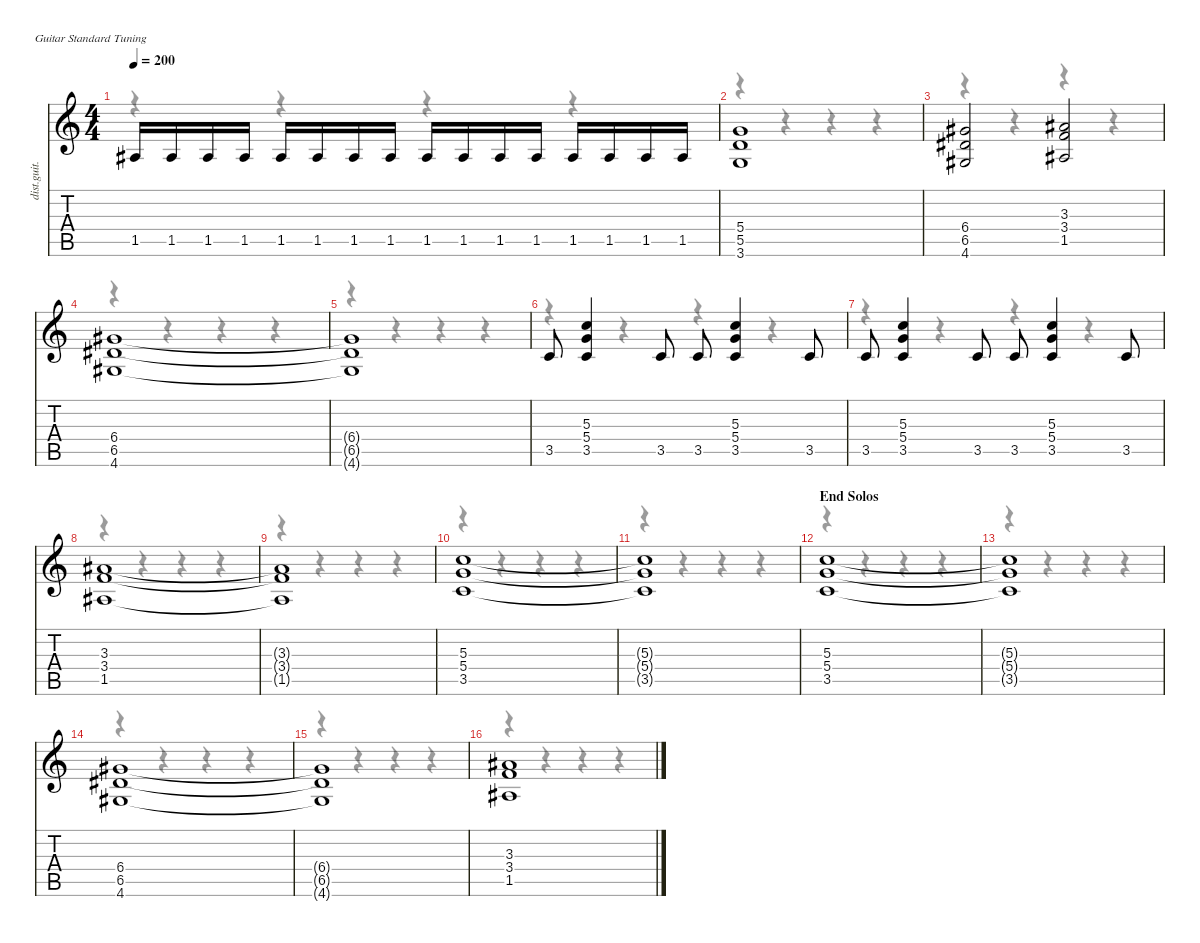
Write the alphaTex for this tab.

\hideDynamics
\bracketExtendMode nobrackets
\otherSystemsTrackNameOrientation horizontal
\track ("Guitar 2" "dist.guit.") {instrument distortionguitar}
\staff {score tabs}
\tuning (E4 B3 G3 D3 A2 E2)
\voice
\ts (4 4)
\scale
1.06434
\tempo 200
\accidentals auto
\clef g2
\ottava regular
\simile none
\ks c
1.5{acc #}.16{dy f} 1.5{acc #}.16 1.5{acc #}.16 1.5{acc #}.16 1.5{acc #}.16 1.5{acc #}.16 1.5{acc #}.16 1.5{acc #}.16 1.5{acc #}.16 1.5{acc #}.16 1.5{acc #}.16 1.5{acc #}.16 1.5{acc #}.16 1.5{acc #}.16 1.5{acc #}.16 1.5{acc #}.16 |
\scale
0.990536 (5.4 5.5 3.6).1 |
\scale
0.988574 (6.4{acc #} 6.5{acc #} 4.6{acc #}).2 (3.3{acc #} 3.4 1.5{acc #}).2 |
\section ("" "")
\scale
0.978277 (6.4{acc #} 6.5{acc #} 4.6{acc #}).1 |
\scale
0.978277 (6.4{t acc #} 6.5{t acc #} 4.6{t acc #}).1 |
\scale
1.0664 3.5.8 (5.3 5.4 3.5).4 3.5.8 3.5.8 (5.3 5.4 3.5).4 3.5.8 |
\scale
0.980336 3.5.8 (5.3 5.4 3.5).4 3.5.8 3.5.8 (5.3 5.4 3.5).4 3.5.8 |
\scale
0.980336 (3.3{acc #} 3.4 1.5{acc #}).1 |
\scale
0.980336 (3.3{t acc #} 3.4{t} 1.5{t acc #}).1 |
\scale
0.992595 (5.3 5.4 3.5).1 |
\scale
1.14191 (5.3{t} 5.4{t} 3.5{t}).1 |
\section ("" "End Solos")
\scale
0.990536 (5.3 5.4 3.5).1 |
\scale
0.990536 (5.3{t} 5.4{t} 3.5{t}).1 |
\scale
0.968469 (6.4{acc #} 6.5{acc #} 4.6{acc #}).1 |
\scale
0.990536 (6.4{t acc #} 6.5{t acc #} 4.6{t acc #}).1 |
\scale
0.968469 (3.3{acc #} 3.4 1.5{acc #}).1
\voice
\clef g2
\ottava regular
\simile none
\ks c
r.4{dy mf} r.4 r.4 r.4 |
r.4 r.4 r.4 r.4 |
r.4 r.4 r.4 r.4 |
r.4 r.4 r.4 r.4 |
r.4 r.4 r.4 r.4 |
r.4 r.4 r.4 r.4 |
r.4 r.4 r.4 r.4 |
r.4 r.4 r.4 r.4 |
r.4 r.4 r.4 r.4 |
r.4 r.4 r.4 r.4 |
r.4 r.4 r.4 r.4 |
r.4 r.4 r.4 r.4 |
r.4 r.4 r.4 r.4 |
r.4 r.4 r.4 r.4 |
r.4 r.4 r.4 r.4 |
r.4 r.4 r.4 r.4
